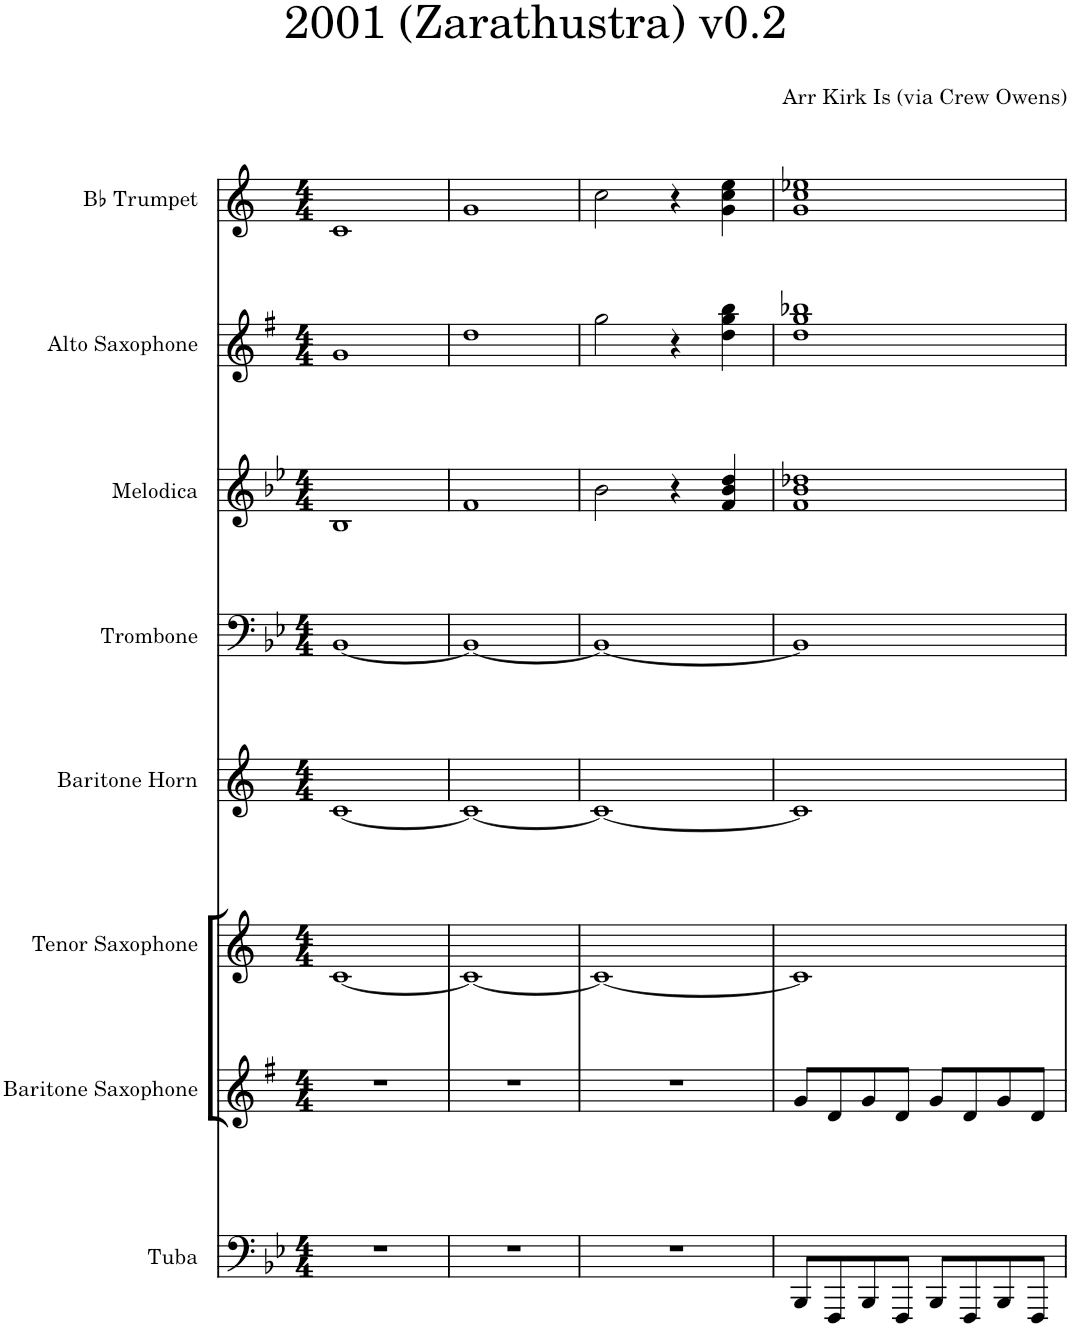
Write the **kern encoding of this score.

**kern	**kern	**kern	**kern	**kern	**kern	**kern	**kern
*part8	*part7	*part6	*part5	*part4	*part3	*part2	*part1
*staff8	*staff7	*staff6	*staff5	*staff4	*staff3	*staff2	*staff1
*I"Tuba	*I"Baritone Saxophone	*I"Tenor Saxophone	*I"Baritone Horn	*I"Trombone	*I"Melodica	*I"Alto Saxophone	*I"Bb Trumpet
*I'Tba.	*I'Bar. Sax.	*I'T. Sax.	*I'Bar. Hn.	*I'Tbn.	*I'Mel.	*I'A. Sax.	*I'Bb Tpt.
*clefF4	*clefG2	*clefG2	*clefG2	*clefF4	*clefG2	*clefG2	*clefG2
*	*Trd12c21	*Trd8c14	*Trd8c14	*	*	*Trd5c9	*Trd1c2
*k[b-e-]	*k[f#]	*k[]	*k[]	*k[b-e-]	*k[b-e-]	*k[f#]	*k[]
*M4/4	*M4/4	*M4/4	*M4/4	*M4/4	*M4/4	*M4/4	*M4/4
=1	=1	=1	=1	=1	=1	=1	=1
1r	1r	[1c	[1c	[1BB-	1B-	1g	1c
=2	=2	=2	=2	=2	=2	=2	=2
1r	1r	1c_	1c_	1BB-_	1f	1dd	1g
=3	=3	=3	=3	=3	=3	=3	=3
1r	1r	1c_	1c_	1BB-_	2b-\	2gg\	2cc\
.	.	.	.	.	4r	4r	4r
.	.	.	.	.	4f/ 4b-/ 4dd/	4dd\ 4gg\ 4bb\	4g\ 4cc\ 4ee\
=4	=4	=4	=4	=4	=4	=4	=4
8BBB-/L	8g/L	1c]	1c]	1BB-]	1f 1b- 1dd-X	1dd 1gg 1bb-X	1g 1cc 1ee-X
8FFF/	8d/	.	.	.	.	.	.
8BBB-/	8g/	.	.	.	.	.	.
8FFF/J	8d/J	.	.	.	.	.	.
8BBB-/L	8g/L	.	.	.	.	.	.
8FFF/	8d/	.	.	.	.	.	.
8BBB-/	8g/	.	.	.	.	.	.
8FFF/J	8d/J	.	.	.	.	.	.
=	=	=	=	=	=	=	=
*-	*-	*-	*-	*-	*-	*-	*-
